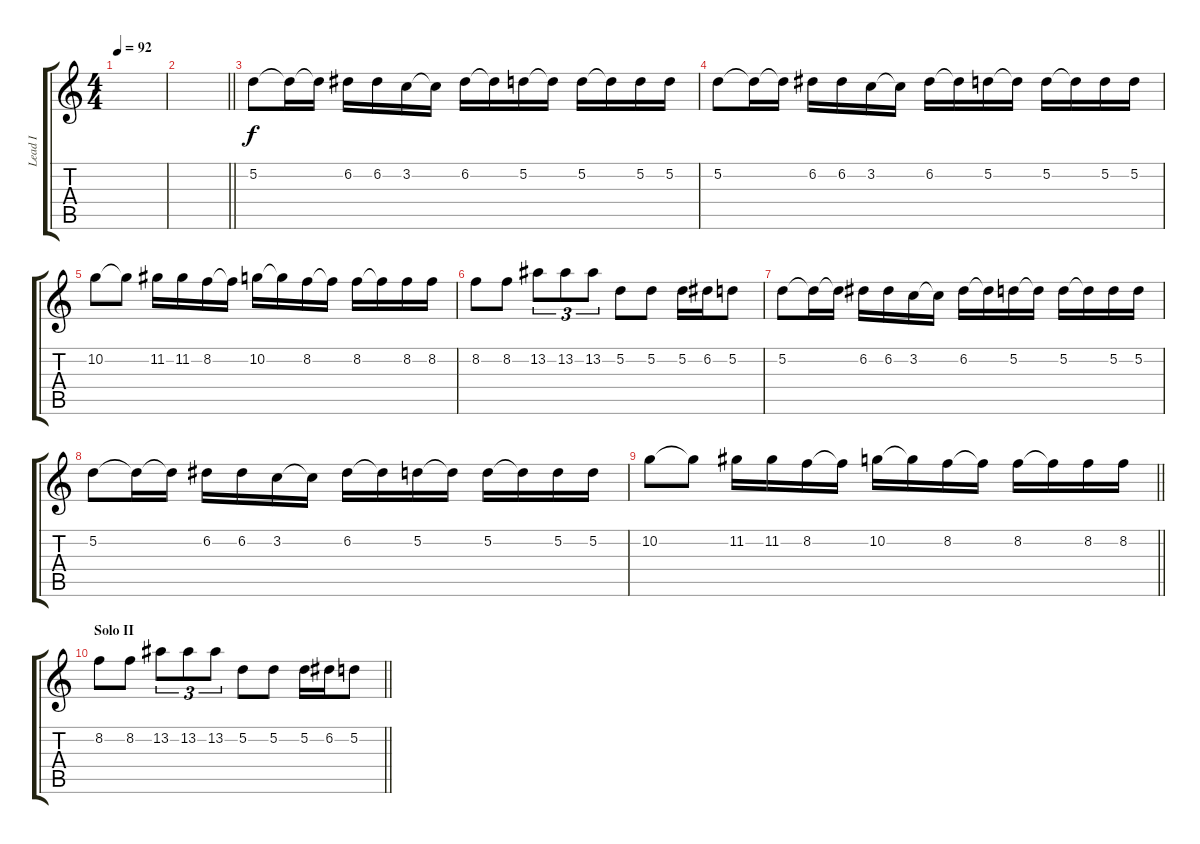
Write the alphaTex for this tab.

\track ("Lead I" "Lead I") {instrument overdrivenguitar}
\staff {score tabs}
\tuning (D4 A3 F3 C3 G2 D2) {hide}
\ts (4 4)
\tempo 92
\clef g2
\ks c
|
\barLineRight lightlight
|
\section ("" "")
5.2.8 5.2{t}.16 5.2{t}.16 6.2.16 6.2.16 3.2.16 3.2{t}.16 6.2.16 6.2{t}.16 5.2.16 5.2{t}.16 5.2.16 5.2{t}.16 5.2.16 5.2.16 |
5.2.8 5.2{t}.16 5.2{t}.16 6.2.16 6.2.16 3.2.16 3.2{t}.16 6.2.16 6.2{t}.16 5.2.16 5.2{t}.16 5.2.16 5.2{t}.16 5.2.16 5.2.16 |
10.2.8 10.2{t}.8 11.2.16 11.2.16 8.2.16 8.2{t}.16 10.2.16 10.2{t}.16 8.2.16 8.2{t}.16 8.2.16 8.2{t}.16 8.2.16 8.2.16 |
8.2.8 8.2.8 13.2.8{tu (3 2)} 13.2.8{tu (3 2)} 13.2.8{tu (3 2)} 5.2.8 5.2.8 5.2.16 6.2.16 5.2.8 |
5.2.8 5.2{t}.16 5.2{t}.16 6.2.16 6.2.16 3.2.16 3.2{t}.16 6.2.16 6.2{t}.16 5.2.16 5.2{t}.16 5.2.16 5.2{t}.16 5.2.16 5.2.16 |
5.2.8 5.2{t}.16 5.2{t}.16 6.2.16 6.2.16 3.2.16 3.2{t}.16 6.2.16 6.2{t}.16 5.2.16 5.2{t}.16 5.2.16 5.2{t}.16 5.2.16 5.2.16 |
\barLineRight lightlight
10.2.8 10.2{t}.8 11.2.16 11.2.16 8.2.16 8.2{t}.16 10.2.16 10.2{t}.16 8.2.16 8.2{t}.16 8.2.16 8.2{t}.16 8.2.16 8.2.16 |
\section ("" "Solo II")
\barLineRight lightlight
8.2.8 8.2.8 13.2.8{tu (3 2)} 13.2.8{tu (3 2)} 13.2.8{tu (3 2)} 5.2.8 5.2.8 5.2.16 6.2.16 5.2.8
